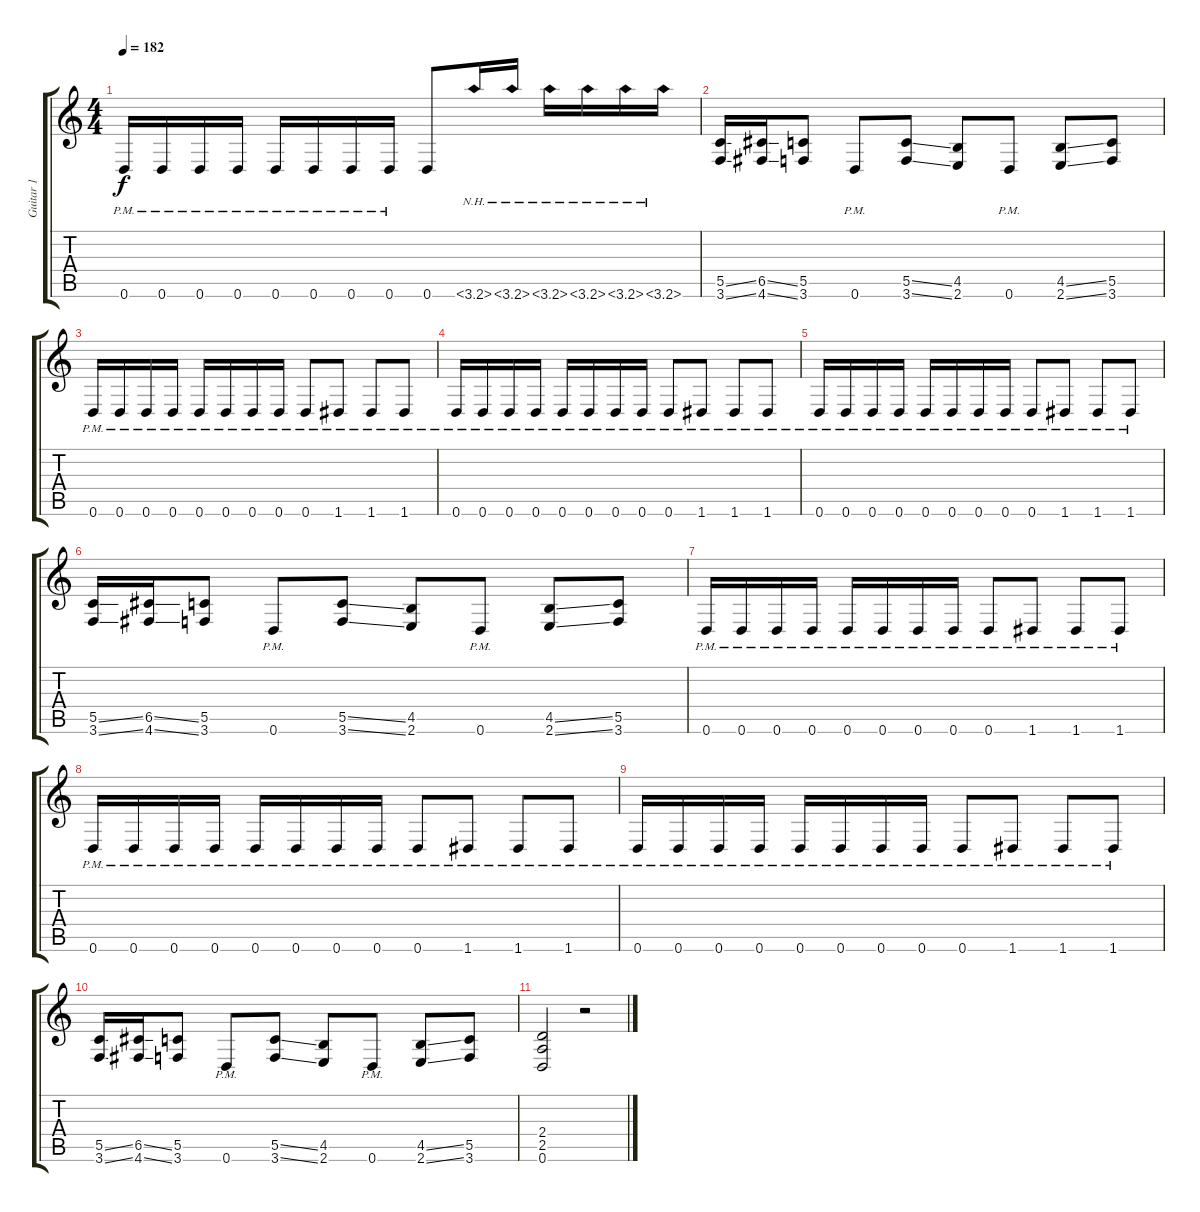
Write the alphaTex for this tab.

\track ("Guitar 1" "Guitar 1") {instrument distortionguitar}
\staff {score tabs}
\tuning (D4 A3 F3 C3 G2 D2) {hide}
\ts (4 4)
\tempo 182
\clef g2
\ks c
0.6{pm}.16{dy f} 0.6{pm}.16 0.6{pm}.16 0.6{pm}.16 0.6{pm}.16 0.6{pm}.16 0.6{pm}.16 0.6{pm}.16 0.6.8 3.6{nh}.16 3.6{nh}.16 3.6{nh}.16 3.6{nh}.16 3.6{nh}.16 3.6{nh}.16 |
(5.5{ss} 3.6{ss}).16 (6.5{ss} 4.6{ss}).16 (5.5 3.6).8 0.6{pm}.8 (5.5{ss} 3.6{ss}).8 (4.5 2.6).8 0.6{pm}.8 (4.5{ss} 2.6{ss}).8 (5.5 3.6).8 |
0.6{pm}.16 0.6{pm}.16 0.6{pm}.16 0.6{pm}.16 0.6{pm}.16 0.6{pm}.16 0.6{pm}.16 0.6{pm}.16 0.6{pm}.8 1.6{pm}.8 1.6{pm}.8 1.6{pm}.8 |
0.6{pm}.16 0.6{pm}.16 0.6{pm}.16 0.6{pm}.16 0.6{pm}.16 0.6{pm}.16 0.6{pm}.16 0.6{pm}.16 0.6{pm}.8 1.6{pm}.8 1.6{pm}.8 1.6{pm}.8 |
0.6{pm}.16 0.6{pm}.16 0.6{pm}.16 0.6{pm}.16 0.6{pm}.16 0.6{pm}.16 0.6{pm}.16 0.6{pm}.16 0.6{pm}.8 1.6{pm}.8 1.6{pm}.8 1.6{pm}.8 |
(5.5{ss} 3.6{ss}).16 (6.5{ss} 4.6{ss}).16 (5.5 3.6).8 0.6{pm}.8 (5.5{ss} 3.6{ss}).8 (4.5 2.6).8 0.6{pm}.8 (4.5{ss} 2.6{ss}).8 (5.5 3.6).8 |
0.6{pm}.16 0.6{pm}.16 0.6{pm}.16 0.6{pm}.16 0.6{pm}.16 0.6{pm}.16 0.6{pm}.16 0.6{pm}.16 0.6{pm}.8 1.6{pm}.8 1.6{pm}.8 1.6{pm}.8 |
0.6{pm}.16 0.6{pm}.16 0.6{pm}.16 0.6{pm}.16 0.6{pm}.16 0.6{pm}.16 0.6{pm}.16 0.6{pm}.16 0.6{pm}.8 1.6{pm}.8 1.6{pm}.8 1.6{pm}.8 |
0.6{pm}.16 0.6{pm}.16 0.6{pm}.16 0.6{pm}.16 0.6{pm}.16 0.6{pm}.16 0.6{pm}.16 0.6{pm}.16 0.6{pm}.8 1.6{pm}.8 1.6{pm}.8 1.6{pm}.8 |
(5.5{ss} 3.6{ss}).16 (6.5{ss} 4.6{ss}).16 (5.5 3.6).8 0.6{pm}.8 (5.5{ss} 3.6{ss}).8 (4.5 2.6).8 0.6{pm}.8 (4.5{ss} 2.6{ss}).8 (5.5 3.6).8 |
(2.4 2.5 0.6).2 r.2
